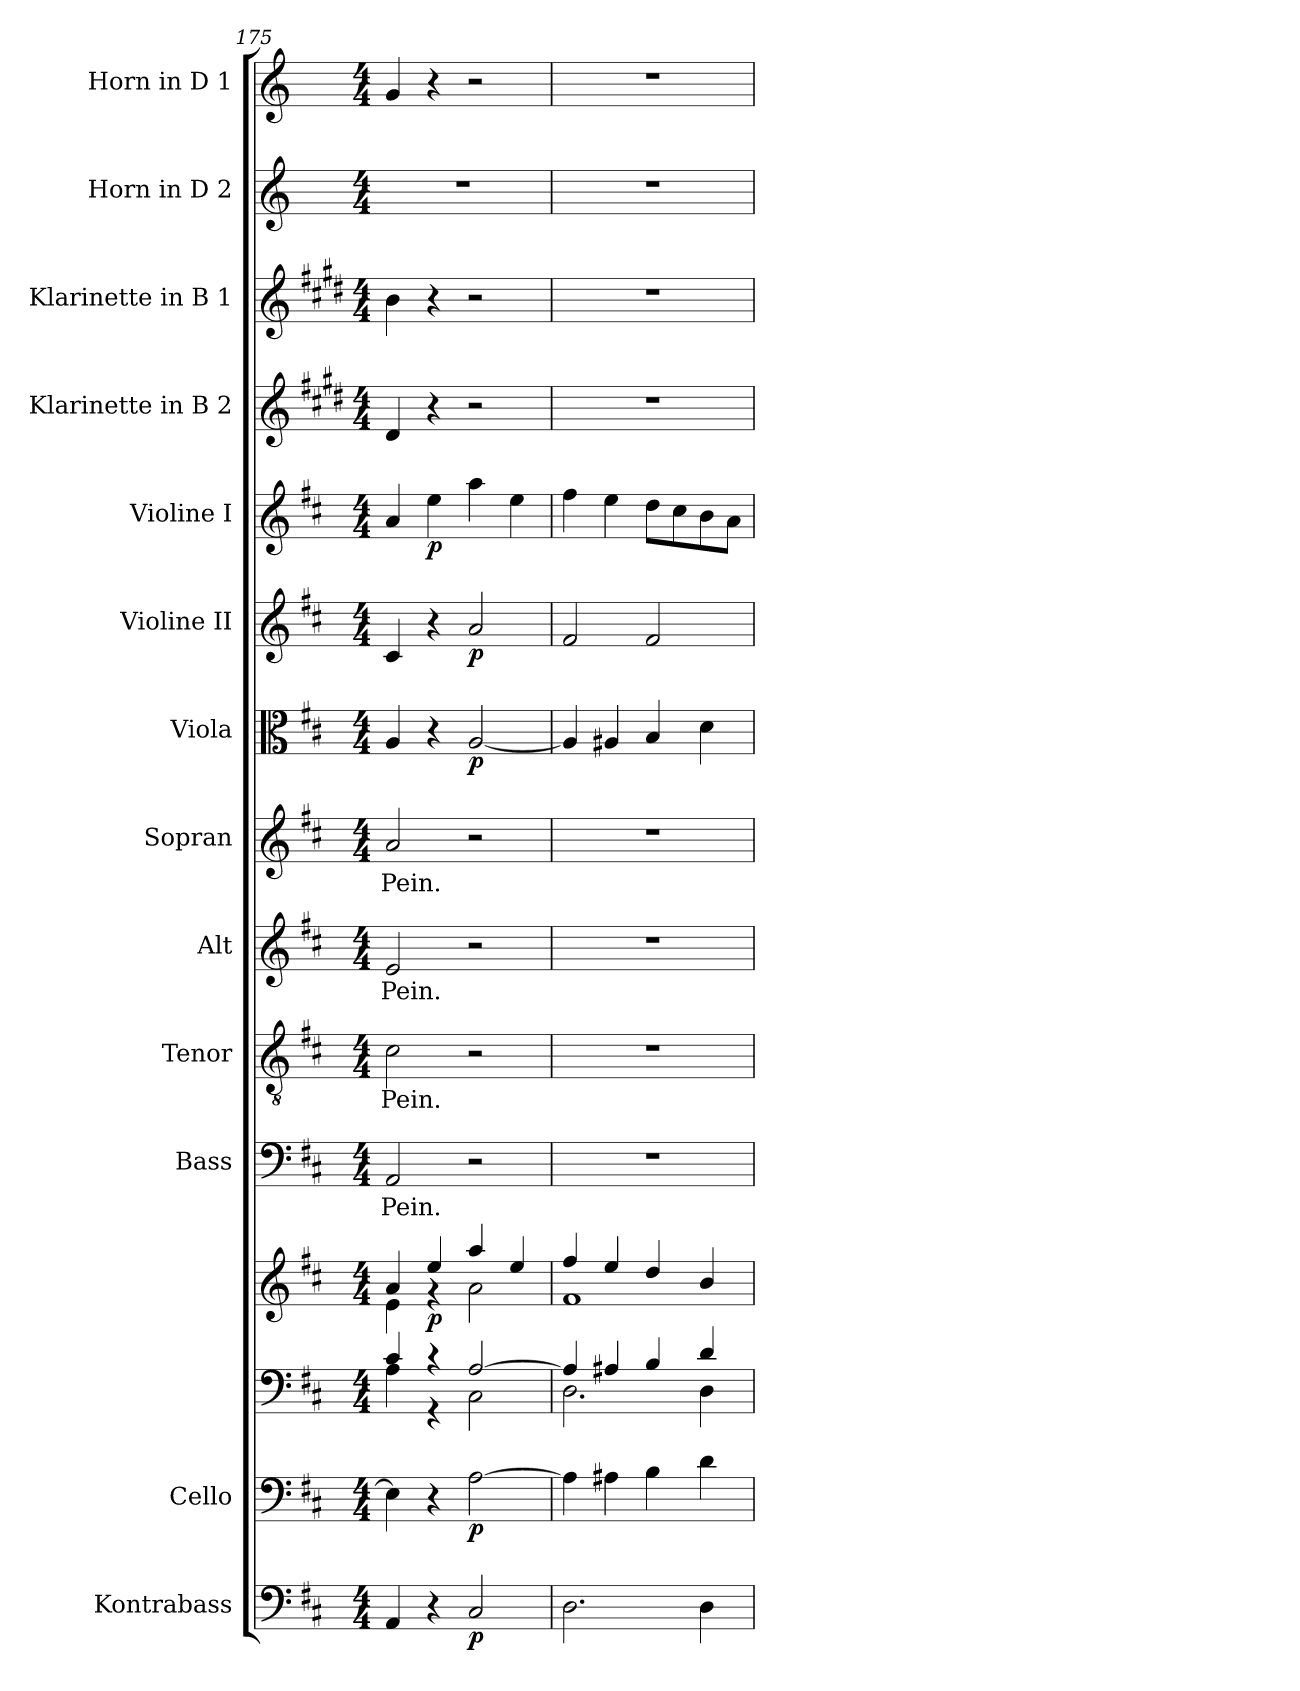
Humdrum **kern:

**kern	**dynam	**kern	**dynam	**kern	**kern	**dynam	**kern	**text	**kern	**text	**kern	**text	**kern	**text	**kern	**dynam	**kern	**dynam	**kern	**dynam	**kern	**kern	**kern	**kern
*part14	*part14	*part13	*part13	*part12	*part12	*part12	*part11	*part11	*part10	*part10	*part9	*part9	*part8	*part8	*part7	*part7	*part6	*part6	*part5	*part5	*part4	*part3	*part2	*part1
*staff15	*staff15	*staff14	*staff14	*staff13	*staff12	*staff12/13	*staff11	*staff11	*staff10	*staff10	*staff9	*staff9	*staff8	*staff8	*staff7	*staff7	*staff6	*staff6	*staff5	*staff5	*staff4	*staff3	*staff2	*staff1
*I"Kontrabass	*	*I"Cello	*	*	*	*	*I"Bass	*	*I"Tenor	*	*I"Alt	*	*I"Sopran	*	*I"Viola	*	*I"Violine II	*	*I"Violine I	*	*I"Klarinette in B 2	*I"Klarinette in B 1	*I"Horn in D 2	*I"Horn in D 1
*I'Kb.	*	*	*	*	*	*	*I'B	*	*I'T	*	*I'A	*	*I'S	*	*I'Vla.	*	*I'Vl. II	*	*I'Vl. I	*	*	*	*I'Hrn. 2	*I'Hrn. 1
*clefF4	*	*clefF4	*	*clefF4	*clefG2	*	*clefF4	*	*clefGv2	*	*clefG2	*	*clefG2	*	*clefC3	*	*clefG2	*	*clefG2	*	*clefG2	*clefG2	*clefG2	*clefG2
*ITrd7c12	*	*	*	*	*	*	*	*	*	*	*	*	*	*	*	*	*	*	*	*	*ITrd1c2	*ITrd1c2	*ITrd-1c-2	*ITrd-1c-2
*k[f#c#]	*	*k[f#c#]	*	*k[f#c#]	*k[f#c#]	*	*k[f#c#]	*	*k[f#c#]	*	*k[f#c#]	*	*k[f#c#]	*	*k[f#c#]	*	*k[f#c#]	*	*k[f#c#]	*	*k[f#c#]	*k[f#c#]	*k[f#c#]	*k[f#c#]
*D:	*	*D:	*	*D:	*D:	*	*D:	*	*D:	*	*D:	*	*D:	*	*D:	*	*D:	*	*D:	*	*D:	*D:	*D:	*D:
*M4/4	*	*M4/4	*	*M4/4	*M4/4	*	*M4/4	*	*M4/4	*	*M4/4	*	*M4/4	*	*M4/4	*	*M4/4	*	*M4/4	*	*M4/4	*M4/4	*M4/4	*M4/4
=175	=175	=175	=175	=175	=175	=175	=175	=175	=175	=175	=175	=175	=175	=175	=175	=175	=175	=175	=175	=175	=175	=175	=175	=175
*	*	*	*	*^	*^	*	*	*	*	*	*	*	*	*	*	*	*	*	*	*	*	*	*	*
!	!	!	!	!	!	!	!	!	!	!LO:LY:b	!	!LO:LY:b	!	!LO:LY:b	!	!LO:LY:b	!	!	!	!	!	!	!	!	!	!
4AAA/	.	4E\]	.	4c#/	4A\	4a/	4e\	.	2AA/	Pein.	2c#\	Pein.	2e/	Pein.	2a/	Pein.	4A/	.	4c#/	.	4a/	.	4c#/	4a\	1r	4a/
!	!	!	!	!	!	!	!	!LO:DY:b	!	!	!	!	!	!	!	!	!	!	!	!	!	!LO:DY:b	!	!	!	!
4r	.	4r	.	4r	4r	4ee/	4rf	p	.	.	.	.	.	.	.	.	4r	.	4r	.	4ee\	p	4r	4r	.	4r
!	!LO:DY:b	!	!LO:DY:b	!	!	!	!	!	!	!	!	!	!	!	!	!	!	!LO:DY:b	!	!LO:DY:b	!	!	!	!	!	!
2CC#/	p	[2A\	p	[>2A/	2C#\	4aa/	2a\	.	2r	.	2r	.	2r	.	2r	.	[2A/	p	2a/	p	4aa\	.	2r	2r	.	2r
.	.	.	.	.	.	4ee/	.	.	.	.	.	.	.	.	.	.	.	.	.	.	4ee\	.	.	.	.	.
=176	=176	=176	=176	=176	=176	=176	=176	=176	=176	=176	=176	=176	=176	=176	=176	=176	=176	=176	=176	=176	=176	=176	=176	=176	=176	=176
2.DD\	.	4A\]	.	4A/]	2.D\	4ff#/	1f#	.	1r	.	1r	.	1r	.	1r	.	4A/]	.	2f#/	.	4ff#\	.	1r	1r	1r	1r
.	.	4A#X\	.	4A#X/	.	4ee/	.	.	.	.	.	.	.	.	.	.	4A#X/	.	.	.	4ee\	.	.	.	.	.
.	.	4B\	.	4B/	.	4dd/	.	.	.	.	.	.	.	.	.	.	4B/	.	2f#/	.	8dd\L	.	.	.	.	.
.	.	.	.	.	.	.	.	.	.	.	.	.	.	.	.	.	.	.	.	.	8cc#\	.	.	.	.	.
4DD\	.	4d\	.	4d/	4D\	4b/	.	.	.	.	.	.	.	.	.	.	4d\	.	.	.	8b\	.	.	.	.	.
.	.	.	.	.	.	.	.	.	.	.	.	.	.	.	.	.	.	.	.	.	8a\J	.	.	.	.	.
*	*	*	*	*v	*v	*	*	*	*	*	*	*	*	*	*	*	*	*	*	*	*	*	*	*	*	*
*	*	*	*	*	*v	*v	*	*	*	*	*	*	*	*	*	*	*	*	*	*	*	*	*	*	*
=	=	=	=	=	=	=	=	=	=	=	=	=	=	=	=	=	=	=	=	=	=	=	=	=
*-	*-	*-	*-	*-	*-	*-	*-	*-	*-	*-	*-	*-	*-	*-	*-	*-	*-	*-	*-	*-	*-	*-	*-	*-
